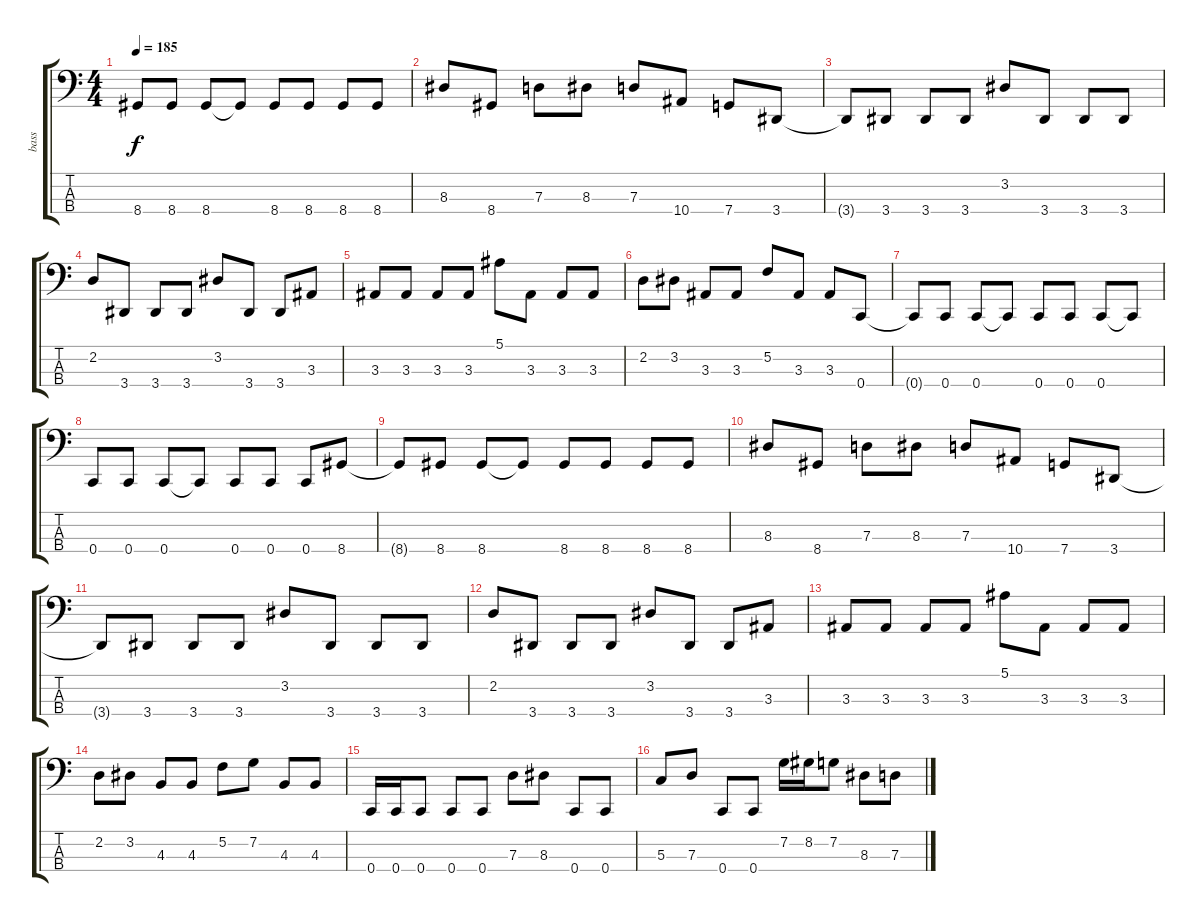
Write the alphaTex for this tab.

\track ("bass" "bass") {instrument electricbasspick}
\staff {score tabs}
\tuning (F2 C2 G1 C1) {hide}
\ts (4 4)
\tempo 185
\clef f4
\ks c
8.4{t}.8{dy f} 8.4.8 8.4.8 8.4{t}.8 8.4.8 8.4.8 8.4.8 8.4.8 |
8.3.8 8.4.8 7.3.8 8.3.8 7.3.8 10.4.8 7.4.8 3.4.8 |
3.4{t}.8 3.4.8 3.4.8 3.4.8 3.2.8 3.4.8 3.4.8 3.4.8 |
2.2.8 3.4.8 3.4.8 3.4.8 3.2.8 3.4.8 3.4.8 3.3.8 |
3.3.8 3.3.8 3.3.8 3.3.8 5.1.8 3.3.8 3.3.8 3.3.8 |
2.2.8 3.2.8 3.3.8 3.3.8 5.2.8 3.3.8 3.3.8 0.4.8 |
0.4{t}.8 0.4.8 0.4.8 0.4{t}.8 0.4.8 0.4.8 0.4.8 0.4{t}.8 |
0.4.8 0.4.8 0.4.8 0.4{t}.8 0.4.8 0.4.8 0.4.8 8.4.8 |
8.4{t}.8 8.4.8 8.4.8 8.4{t}.8 8.4.8 8.4.8 8.4.8 8.4.8 |
8.3.8 8.4.8 7.3.8 8.3.8 7.3.8 10.4.8 7.4.8 3.4.8 |
3.4{t}.8 3.4.8 3.4.8 3.4.8 3.2.8 3.4.8 3.4.8 3.4.8 |
2.2.8 3.4.8 3.4.8 3.4.8 3.2.8 3.4.8 3.4.8 3.3.8 |
3.3.8 3.3.8 3.3.8 3.3.8 5.1.8 3.3.8 3.3.8 3.3.8 |
2.2.8 3.2.8 4.3.8 4.3.8 5.2.8 7.2.8 4.3.8 4.3.8 |
0.4.16 0.4.16 0.4.8 0.4.8 0.4.8 7.3.8 8.3.8 0.4.8 0.4.8 |
5.3.8 7.3.8 0.4.8 0.4.8 7.2.16 8.2.16 7.2.8 8.3.8 7.3.8
